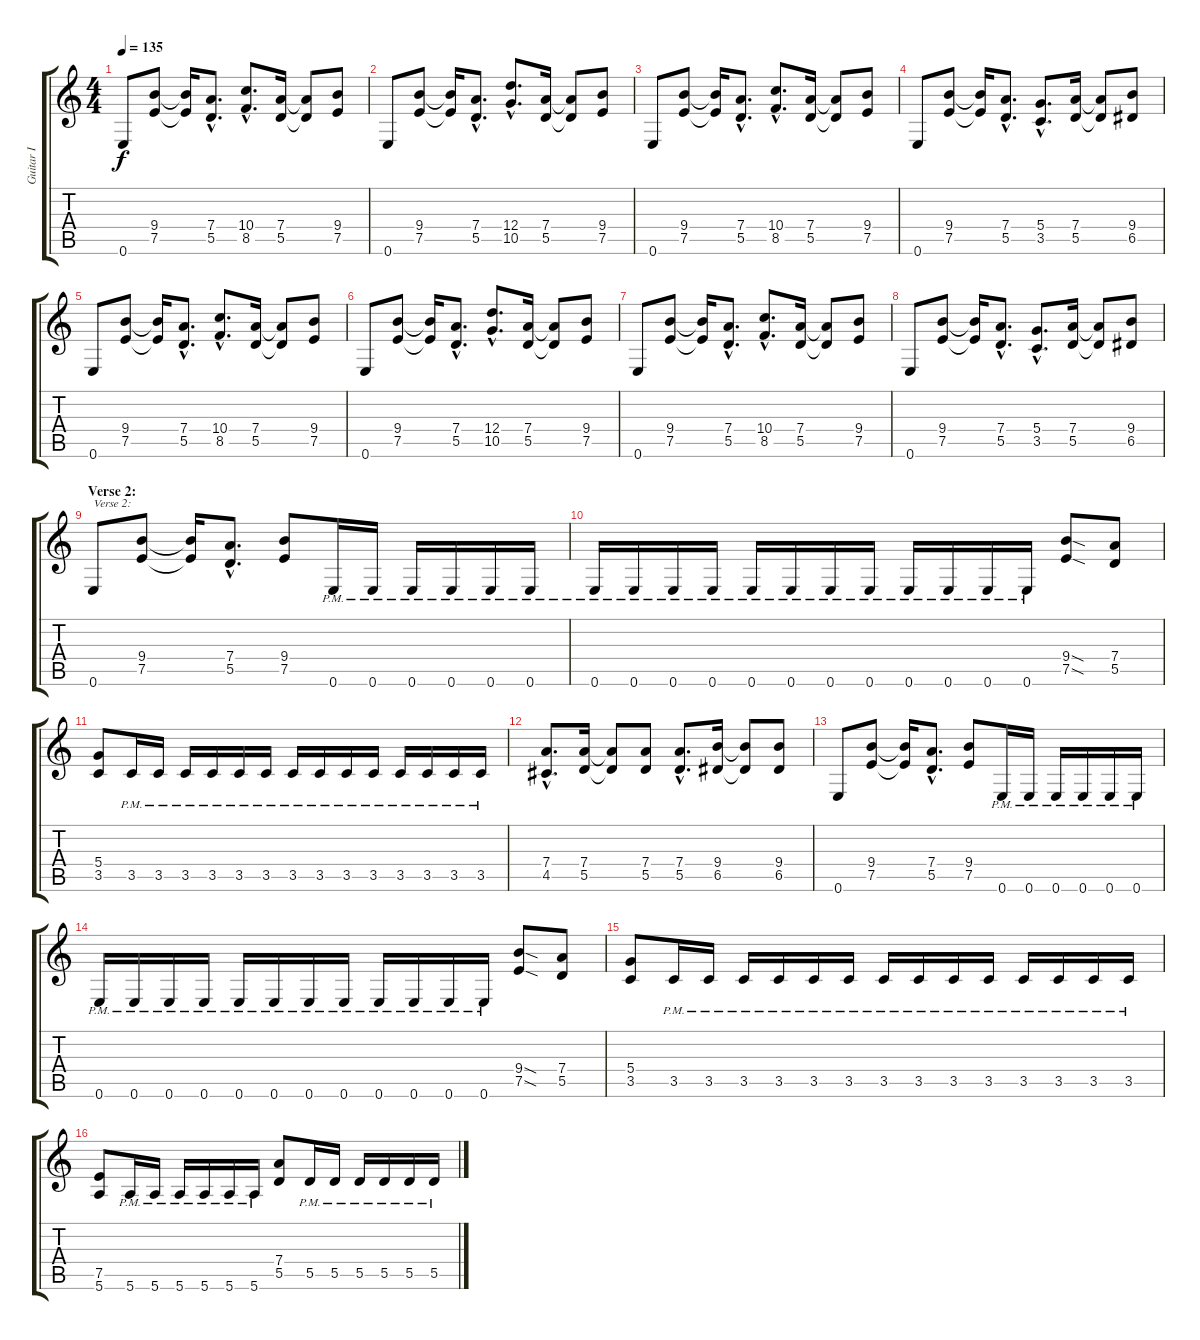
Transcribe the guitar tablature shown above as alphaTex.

\track ("Guitar I" "Guitar I") {instrument distortionguitar}
\staff {score tabs}
\tuning (E4 B3 G3 D3 A2 E2) {hide}
\ts (4 4)
\tempo 135
\clef g2
\ks c
0.6.8{dy f} (9.4 7.5).8 (9.4{t} 7.5{t}).16 (7.4{hac} 5.5{hac}).8{d} (10.4{hac} 8.5{hac}).8{d} (7.4 5.5).16 (7.4{t} 5.5{t}).8 (9.4 7.5).8 |
0.6.8 (9.4 7.5).8 (9.4{t} 7.5{t}).16 (7.4{hac} 5.5{hac}).8{d} (12.4{hac} 10.5{hac}).8{d} (7.4 5.5).16 (7.4{t} 5.5{t}).8 (9.4 7.5).8 |
0.6.8 (9.4 7.5).8 (9.4{t} 7.5{t}).16 (7.4{hac} 5.5{hac}).8{d} (10.4{hac} 8.5{hac}).8{d} (7.4 5.5).16 (7.4{t} 5.5{t}).8 (9.4 7.5).8 |
0.6.8 (9.4 7.5).8 (9.4{t} 7.5{t}).16 (7.4{hac} 5.5{hac}).8{d} (5.4{hac} 3.5{hac}).8{d} (7.4 5.5).16 (7.4{t} 5.5{t}).8 (9.4 6.5).8 |
0.6.8 (9.4 7.5).8 (9.4{t} 7.5{t}).16 (7.4{hac} 5.5{hac}).8{d} (10.4{hac} 8.5{hac}).8{d} (7.4 5.5).16 (7.4{t} 5.5{t}).8 (9.4 7.5).8 |
0.6.8 (9.4 7.5).8 (9.4{t} 7.5{t}).16 (7.4{hac} 5.5{hac}).8{d} (12.4{hac} 10.5{hac}).8{d} (7.4 5.5).16 (7.4{t} 5.5{t}).8 (9.4 7.5).8 |
0.6.8 (9.4 7.5).8 (9.4{t} 7.5{t}).16 (7.4{hac} 5.5{hac}).8{d} (10.4{hac} 8.5{hac}).8{d} (7.4 5.5).16 (7.4{t} 5.5{t}).8 (9.4 7.5).8 |
0.6.8 (9.4 7.5).8 (9.4{t} 7.5{t}).16 (7.4{hac} 5.5{hac}).8{d} (5.4{hac} 3.5{hac}).8{d} (7.4 5.5).16 (7.4{t} 5.5{t}).8 (9.4 6.5).8 |
\section ("" "Verse 2:")
0.6.8{txt "Verse 2:"} (9.4 7.5).8 (9.4{t} 7.5{t}).16 (7.4{hac} 5.5{hac}).8{d} (9.4 7.5).8 0.6{pm}.16 0.6{pm}.16 0.6{pm}.16 0.6{pm}.16 0.6{pm}.16 0.6{pm}.16 |
0.6{pm}.16 0.6{pm}.16 0.6{pm}.16 0.6{pm}.16 0.6{pm}.16 0.6{pm}.16 0.6{pm}.16 0.6{pm}.16 0.6{pm}.16 0.6{pm}.16 0.6{pm}.16 0.6{pm}.16 (9.4{sod} 7.5{sod}).8 (7.4 5.5).8 |
(5.4 3.5).8 3.5{pm}.16 3.5{pm}.16 3.5{pm}.16 3.5{pm}.16 3.5{pm}.16 3.5{pm}.16 3.5{pm}.16 3.5{pm}.16 3.5{pm}.16 3.5{pm}.16 3.5{pm}.16 3.5{pm}.16 3.5{pm}.16 3.5{pm}.16 |
(7.4{hac} 4.5{hac}).8{d} (7.4 5.5).16 (7.4{t} 5.5{t}).8 (7.4 5.5).8 (7.4{hac} 5.5{hac}).8{d} (9.4 6.5).16 (9.4{t} 6.5{t}).8 (9.4 6.5).8 |
0.6.8 (9.4 7.5).8 (9.4{t} 7.5{t}).16 (7.4{hac} 5.5{hac}).8{d} (9.4 7.5).8 0.6{pm}.16 0.6{pm}.16 0.6{pm}.16 0.6{pm}.16 0.6{pm}.16 0.6{pm}.16 |
0.6{pm}.16 0.6{pm}.16 0.6{pm}.16 0.6{pm}.16 0.6{pm}.16 0.6{pm}.16 0.6{pm}.16 0.6{pm}.16 0.6{pm}.16 0.6{pm}.16 0.6{pm}.16 0.6{pm}.16 (9.4{sod} 7.5{sod}).8 (7.4 5.5).8 |
(5.4 3.5).8 3.5{pm}.16 3.5{pm}.16 3.5{pm}.16 3.5{pm}.16 3.5{pm}.16 3.5{pm}.16 3.5{pm}.16 3.5{pm}.16 3.5{pm}.16 3.5{pm}.16 3.5{pm}.16 3.5{pm}.16 3.5{pm}.16 3.5{pm}.16 |
(7.5 5.6).8 5.6{pm}.16 5.6{pm}.16 5.6{pm}.16 5.6{pm}.16 5.6{pm}.16 5.6{pm}.16 (7.4 5.5).8 5.5{pm}.16 5.5{pm}.16 5.5{pm}.16 5.5{pm}.16 5.5{pm}.16 5.5{pm}.16
